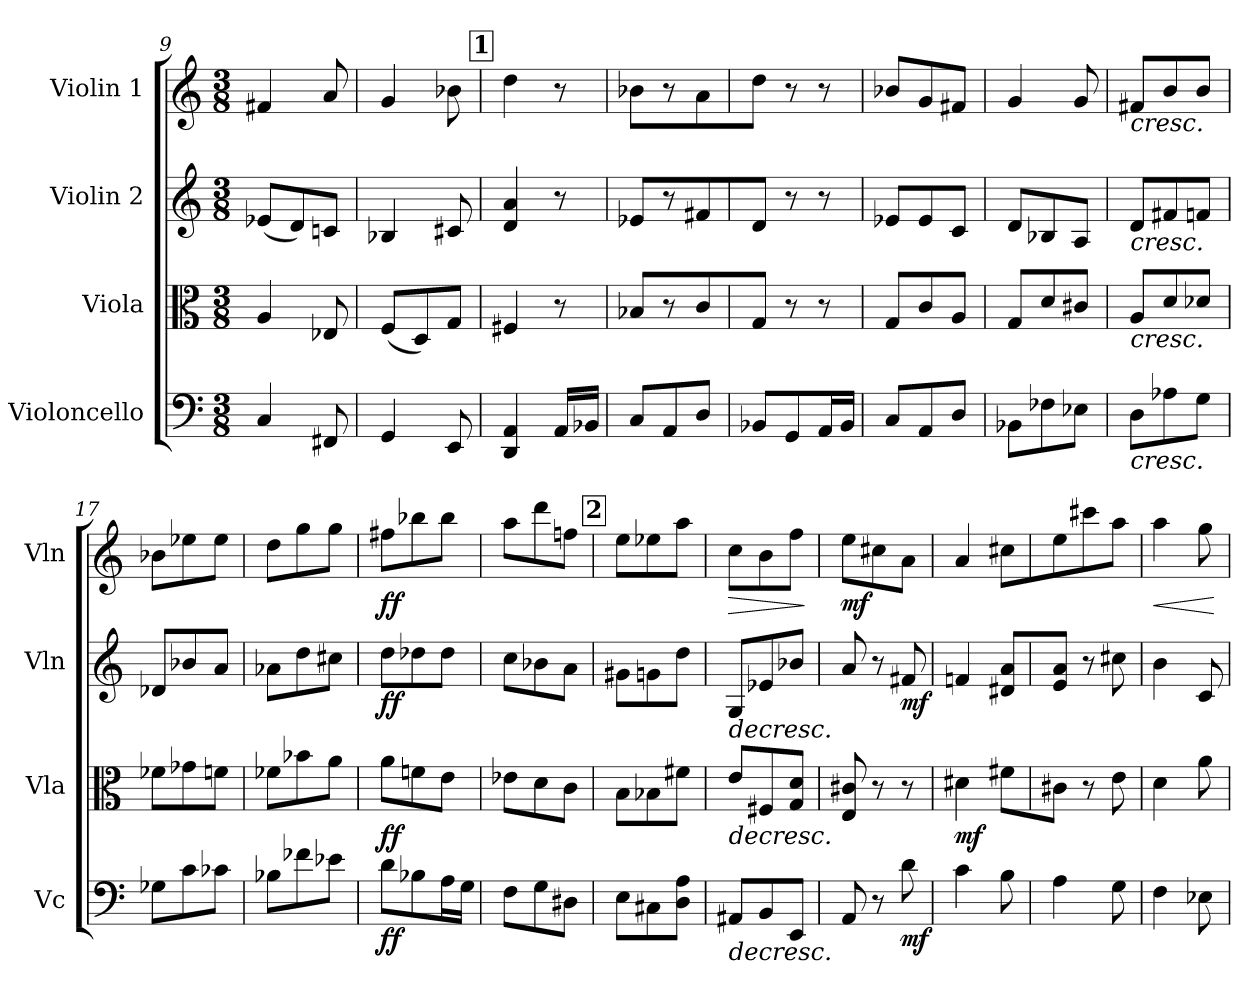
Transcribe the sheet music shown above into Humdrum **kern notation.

**kern	**dynam	**kern	**dynam	**kern	**dynam	**kern	**dynam
*part4	*part4	*part3	*part3	*part2	*part2	*part1	*part1
*staff4	*staff4	*staff3	*staff3	*staff2	*staff2	*staff1	*staff1
*I"Violoncello	*	*I"Viola	*	*I"Violin 2	*	*I"Violin 1	*
*I'Vc	*	*I'Vla	*	*I'Vln	*	*I'Vln	*
*clefF4	*	*clefC3	*	*clefG2	*	*clefG2	*
*k[]	*	*k[]	*	*k[]	*	*k[]	*
*M3/8	*	*M3/8	*	*M3/8	*	*M3/8	*
=9	=9	=9	=9	=9	=9	=9	=9
4C/	.	4A/	.	(8e-X/L	.	4f#X/	.
.	.	.	.	8d/)	.	.	.
8FF#X/	.	8E-X/	.	8cn/J	.	8a/	.
=10	=10	=10	=10	=10	=10	=10	=10
4GG/	.	(8F/L	.	4B-X/	.	4g/	.
.	.	8D/)	.	.	.	.	.
8EE/	.	8G/J	.	8c#X/	.	8b-X\	.
!!LO:REH:place=s1:a:B:cj:fs=14:t=1
=11	=11	=11	=11	=11	=11	=11	=11
4DD/ 4AA/	.	4F#X/	.	4d/ 4a/	.	4dd\	.
16AA/LL	.	8r	.	8r	.	8r	.
16BB-X/JJ	.	.	.	.	.	.	.
=12	=12	=12	=12	=12	=12	=12	=12
8C/L	.	8B-X/L	.	8e-X/L	.	8b-X\L	.
8AA/	.	8r	.	8r	.	8r	.
8D/J	.	8c/	.	8f#X/	.	8a\	.
=13	=13	=13	=13	=13	=13	=13	=13
8BB-X/L	.	8G/J	.	8d/J	.	8dd\J	.
8GG/	.	8r	.	8r	.	8r	.
16AA/L	.	8r	.	8r	.	8r	.
16BB-/JJ	.	.	.	.	.	.	.
=14	=14	=14	=14	=14	=14	=14	=14
8C/L	.	8G/L	.	8e-X/L	.	8b-X/L	.
8AA/	.	8c/	.	8e-/	.	8g/	.
8D/J	.	8A/J	.	8c/J	.	8f#X/J	.
!!LO:LB:g=z
=15	=15	=15	=15	=15	=15	=15	=15
8BB-X\L	.	8G/L	.	8d/L	.	4g/	.
8F-X\	.	8d/	.	8B-X/	.	.	.
8E-X\J	.	8c#X/J	.	8A/J	.	8g/	.
=16	=16	=16	=16	=16	=16	=16	=16
!	!	!	!	!	!	!LO:TX:b:i:t=cresc.	!
!	!	!	!	!LO:TX:b:i:t=cresc.	!	!	!
!	!	!LO:TX:b:i:t=cresc.	!	!	!	!	!
!LO:TX:b:i:t=cresc.	!	!	!	!	!	!	!
8D\L	.	8A/L	.	8d/L	.	8f#X/L	.
8A-X\	.	8d/	.	8f#X/	.	8b/	.
8G\J	.	8d-X/J	.	8fn/J	.	8b/J	.
=17	=17	=17	=17	=17	=17	=17	=17
8G-X\L	.	8f-X\L	.	8d-X/L	.	8b-X\L	.
8c\	.	8g-X\	.	8b-X/	.	8ee-X\	.
8c-X\J	.	8fn\J	.	8a/J	.	8ee-\J	.
=18	=18	=18	=18	=18	=18	=18	=18
8B-X\L	.	8f-X\L	.	8a-X\L	.	8dd\L	.
8f-X\	.	8b-X\	.	8dd\	.	8gg\	.
8e-X\J	.	8a\J	.	8cc#X\J	.	8gg\J	.
=19	=19	=19	=19	=19	=19	=19	=19
!	!LO:DY:b	!	!LO:DY:b	!	!LO:DY:b	!	!LO:DY:b
8d\L	ff	8a\L	ff	8dd\L	ff	8ff#X\L	ff
8B-X\	.	8fn\	.	8dd-X\	.	8bb-X\	.
16A\L	.	8e\J	.	8dd-\J	.	8bb-\J	.
16G\JJ	.	.	.	.	.	.	.
=20	=20	=20	=20	=20	=20	=20	=20
8F\L	.	8e-X\L	.	8cc\L	.	8aa\L	.
8G\	.	8d\	.	8b-X\	.	8ddd\	.
8D#X\J	.	8c\J	.	8a\J	.	8ffn\J	.
!!LO:REH:place=s1:a:B:cj:fs=14:t=2
=21	=21	=21	=21	=21	=21	=21	=21
8E\L	.	8B\L	.	8g#X\L	.	8ee\L	.
8C#X\	.	8B-X\	.	8gn\	.	8ee-X\	.
8D\ 8A\J	.	8f#X\J	.	8dd\J	.	8aa\J	.
!!LO:LB:g=z
=22	=22	=22	=22	=22	=22	=22	=22
!	!LO:HP:b	!	!LO:HP:b	!	!LO:HP:b	!	!LO:HP:b
8AA#X/L	>	8e/L	>	8G/L	>	8cc\L	>
8BB/	.	8F#X/	.	8e-X/	.	8b\	.
8EE/J	.	8G/ 8d/J	.	8b-X/J	.	8ff\J	.
.	.	.	.	.	.	.	]
=23	=23	=23	=23	=23	=23	=23	=23
!	!	!	!	!	!	!	!LO:DY:b
8AA/	.	8E/ 8c#X/	.	8a/	.	8ee\L	mf
8r	.	8r	.	8r	.	8cc#X\	.
!	!LO:DY:b	!	!	!	!LO:DY:b	!	!
8d\	mf	8r	.	8f#X/	mf	8a\J	.
=24	=24	=24	=24	=24	=24	=24	=24
!	!	!	!LO:DY:b	!	!	!	!
4c\	.	4d#X\	mf	4fn/	.	4a/	.
8B\	.	8f#X\L	.	8d#X/ 8a/L	.	8cc#X\L	.
=25	=25	=25	=25	=25	=25	=25	=25
4A\	.	8c#X\J	.	8e/ 8a/J	.	8ee\	.
.	.	8r	.	8r	.	8ccc#X\	.
8G\	.	8e\	.	8cc#X\	.	8aa\J	.
=26	=26	=26	=26	=26	=26	=26	=26
!	!	!	!	!	!	!	!LO:HP:b
4F\	.	4d\	.	4b\	.	4aa\	<
8E-X\	.	8a\	.	8c/	.	8gg\	.
.	]	.	]	.	]	.	[
=	=	=	=	=	=	=	=
*-	*-	*-	*-	*-	*-	*-	*-
